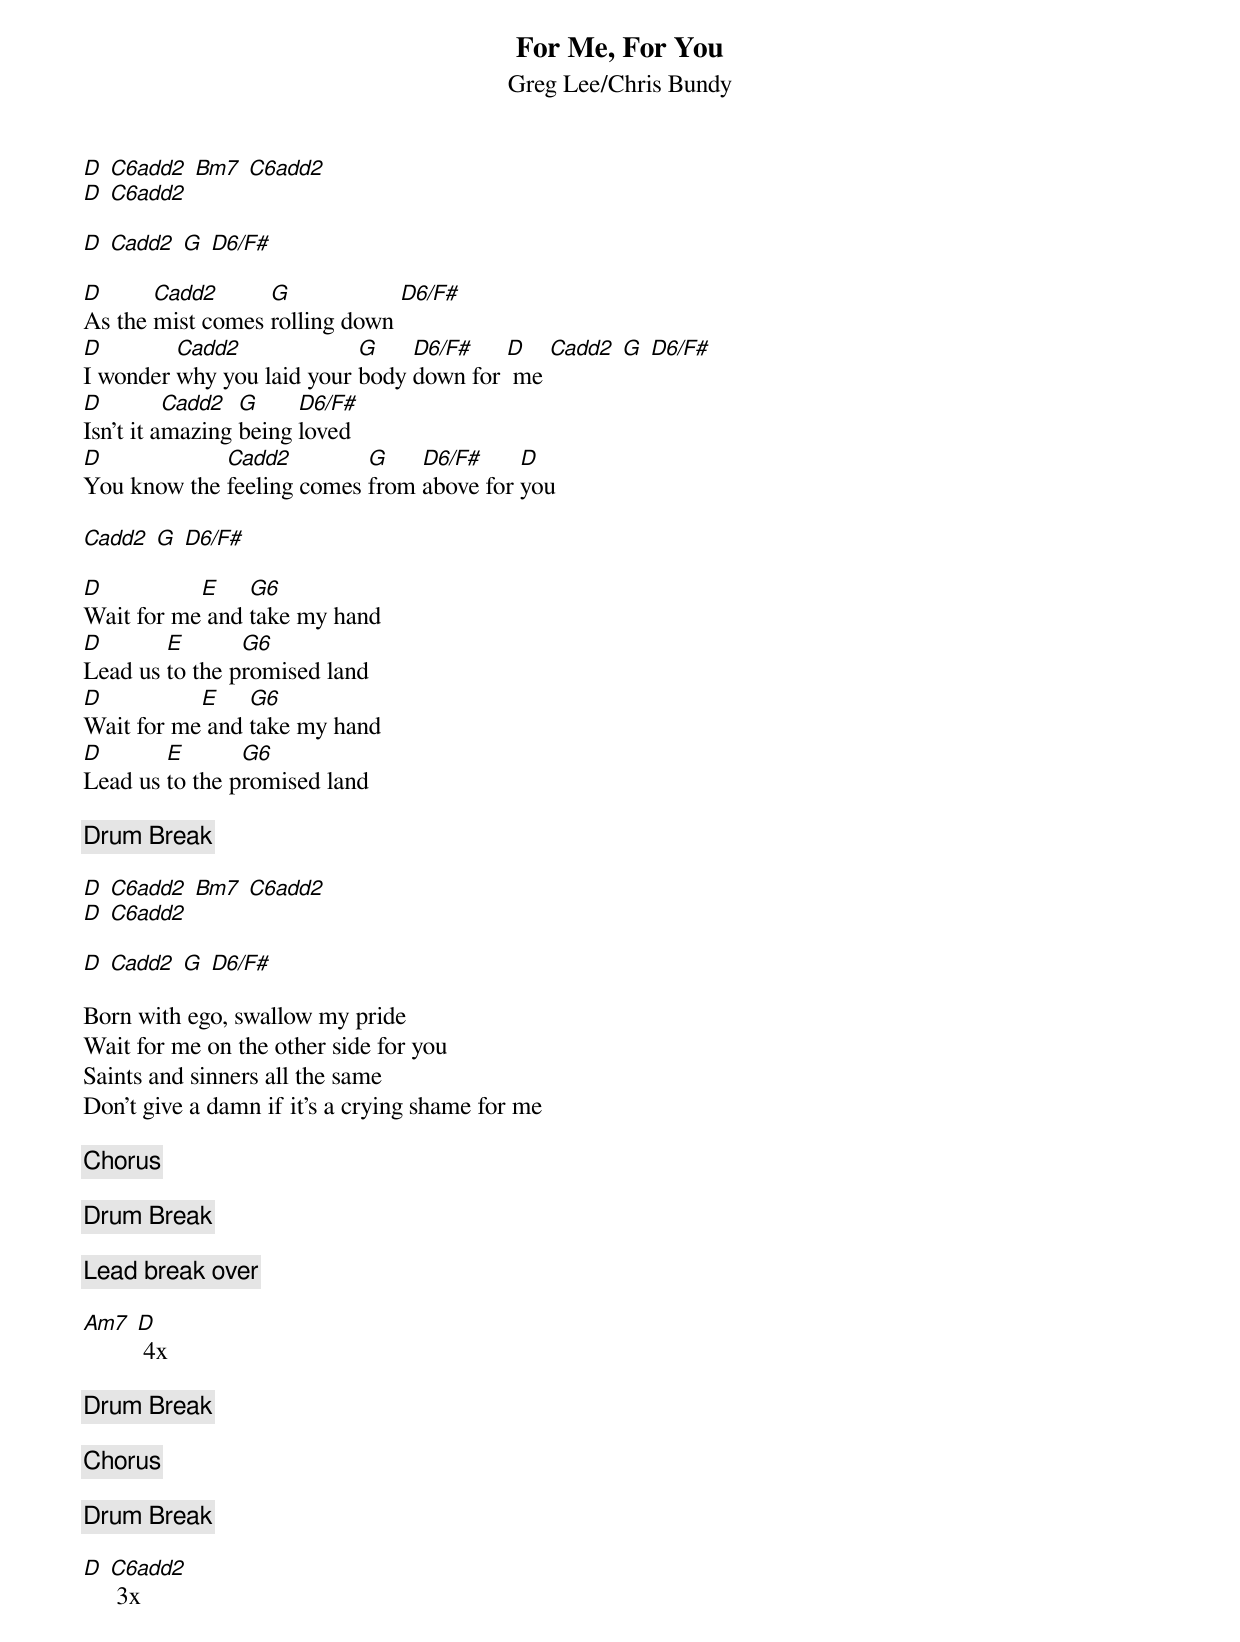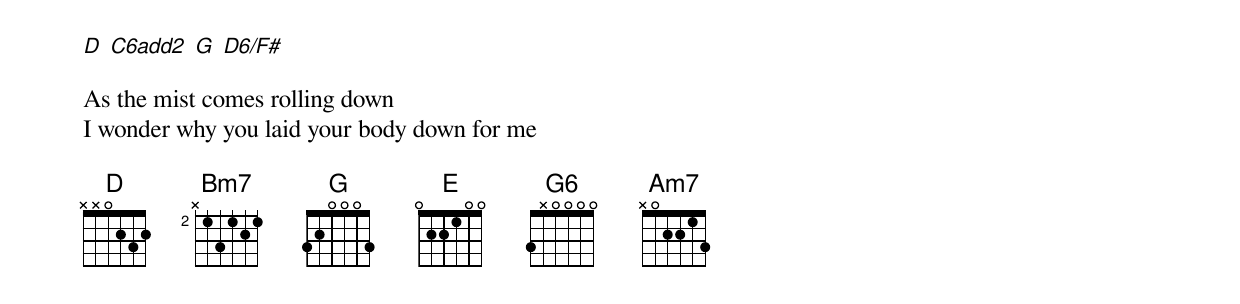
{title:For Me, For You}
{subtitle:Greg Lee/Chris Bundy}

[D] [C6add2] [Bm7] [C6add2]
[D] [C6add2]

[D] [Cadd2] [G] [D6/F#]

[D]As the [Cadd2]mist comes [G]rolling down [D6/F#]
[D]I wonder [Cadd2]why you laid your [G]body [D6/F#]down for [D] me [Cadd2] [G] [D6/F#]
[D]Isn't it a[Cadd2]mazing [G]being [D6/F#]loved
[D]You know the [Cadd2]feeling comes [G]from [D6/F#]above for [D]you

[Cadd2] [G] [D6/F#]

[D]Wait for me[E] and [G6]take my hand
[D]Lead us [E]to the p[G6]romised land
[D]Wait for me[E] and [G6]take my hand
[D]Lead us [E]to the p[G6]romised land

{c:Drum Break}

[D] [C6add2] [Bm7] [C6add2]
[D] [C6add2]

[D] [Cadd2] [G] [D6/F#]

Born with ego, swallow my pride
Wait for me on the other side for you
Saints and sinners all the same
Don’t give a damn if it’s a crying shame for me

{c:Chorus}

{C:Drum Break}

{c:Lead break over}

[Am7] [D] 4x

{c:Drum Break}

{c:Chorus}

{c:Drum Break}

[D] [C6add2] 3x

[D] [C6add2] [G] [D6/F#]

As the mist comes rolling down
I wonder why you laid your body down for me

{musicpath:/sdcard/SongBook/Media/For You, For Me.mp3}
